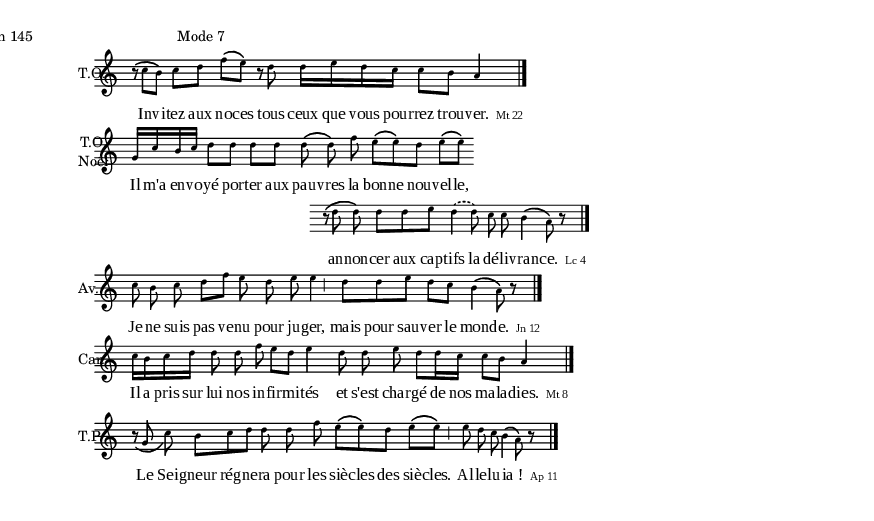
\version "2.14.0"
 \include "definitions.ly"
 \markup { \hspace #-10 \fill-line { "Psalm 145" "Mode 7" \null \null }  }
\noPageBreak






\relative c'' { 
	\new Staff {
		\cadenzaOn
		\set Staff.instrumentName = \markup{ \center-column { T.O. } }
		\times 2/3 { r8\( c[ b]\) }
		c8[ d]
		f8[\( e\)] \pespace
		r8 d8
		d16[ e d c ]
		c8[ b]
		a4
		\endBar
	}	\addlyrics {
		In -- vi -- tez aux no -- ces tous ceux que vous pou -- rrez trou -- ver.
		\markup { \citation #"Mt 22"}
	}
}
\relative c'' { 
	\new Staff {
		\cadenzaOn
		\set Staff.instrumentName = \markup{ \center-column { T.O. Noël } }
		g16[ c b c]
		d8[ d]
		d[ d]
		\times 2/3 { d\( d\) f }
		\times 2/3 { e[\( e\) d] }
		e[\( e\)]
		\pespace
		\times 2/3 { r\( d d\) }
		\times 2/3 { d[ d e] }
		\slurDashed d4( 
		\times 2/3 { d8) c c }\stemDown
		b4\( a8\) r
		\endBar
	}	\addlyrics {
		Il m'a en -- vo -- yé por -- ter aux pau -- vres la bon -- ne nou -- vel -- le, an -- non -- cer aux cap -- tifs la dé -- li -- vran -- ce.
		\markup { \citation #"Lc 4"}
	}
}

\relative c'' { 
	\new Staff {
		\cadenzaOn
		\set Staff.instrumentName = \markup{ \center-column { Av. } }
		\times 2/3 { c8 b c }
		d[ f]
		\times 2/3 { e d e }
		e4
		\cesure \pespace
		\times 2/3 { d8[ d e] }
		d[ c]\stemDown
		b4\( a8\) r
		\endBar
	}	\addlyrics {
		
		Je ne suis pas ve -- nu pour ju -- ger, mais pour sau -- ver le mon -- de.
		\markup { \citation #"Jn 12"}
	}
}
\relative c'' { 
	\new Staff {
		\cadenzaOn
		\set Staff.instrumentName = \markup{ \center-column { Car. } }
		c16[ b c d]
		\times 2/3 { d8 d f }
		e[ d]
		e4 \pespace \pespace
		\times 2/3 { d8 d e }
		d8[ d16 c]
		c8[ b]
		a4
		\endBar
	}	\addlyrics {
		Il a pris sur lui nos in -- fir -- mi -- tés et s'est char -- gé de nos ma -- la -- dies.
		\markup { \citation #"Mt 8"}
	}
}
\relative c'' { 
	\new Staff {
		\cadenzaOn
		\set Staff.instrumentName = \markup{ \center-column { T.P. } }
		\times 2/3 { r8_\( g c\) }
		\times 2/3 { b[ c d] }
		\times 2/3 { d d f }
		\times 2/3 { e[\( e\) d] }
		e[\( e\)]
		\cesureall \pespace
		\times 2/3 { e d c }\stemDown
		b4\( a8\) r
		\endBar
	}	\addlyrics {
		Le Sei -- gneur rég -- ne -- ra pour les siè -- cles des siè -- cles. Al -- le -- lu -- "ia !" _
		\markup { \citation #"Ap 11"}
	}
}

